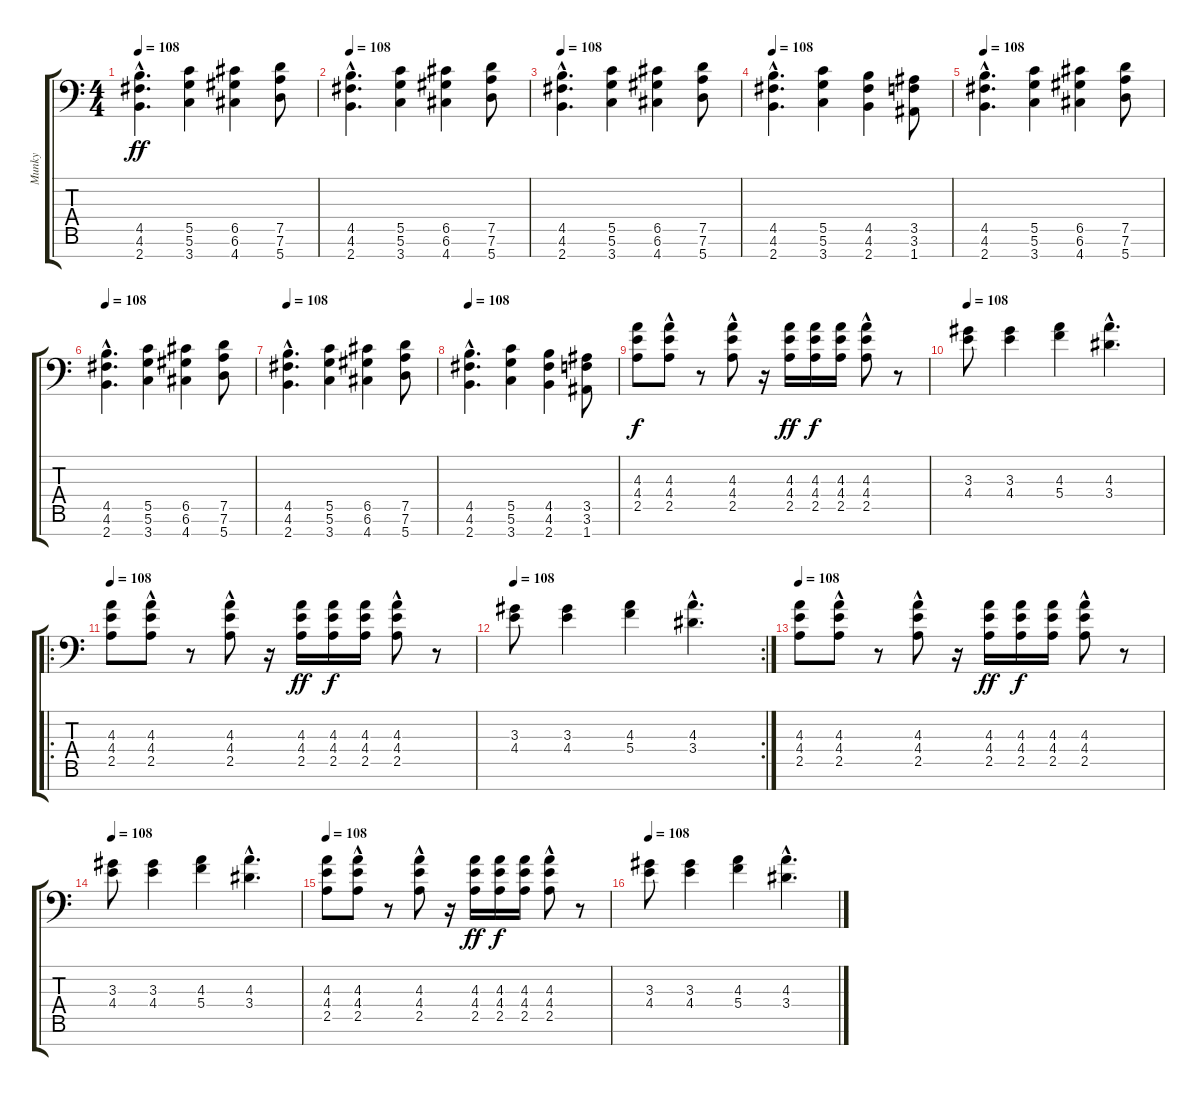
\track ("Munky" "Munky") {instrument distortionguitar}
\staff {score tabs}
\tuning (D4 A3 F3 C3 G2 D2 A1) {hide}
\ts (4 4)
\tempo 108
\clef f4
\ks c
(4.5{hac} 4.6{hac} 2.7{hac}).4{d dy ff} (5.5 5.6 3.7).4 (6.5 6.6 4.7).4 (7.5 7.6 5.7).8 |
\tempo 108
(4.5{hac} 4.6{hac} 2.7{hac}).4{d} (5.5 5.6 3.7).4 (6.5 6.6 4.7).4 (7.5 7.6 5.7).8 |
\tempo 108
(4.5{hac} 4.6{hac} 2.7{hac}).4{d} (5.5 5.6 3.7).4 (6.5 6.6 4.7).4 (7.5 7.6 5.7).8 |
\tempo 108
(4.5{hac} 4.6{hac} 2.7{hac}).4{d} (5.5 5.6 3.7).4 (4.5 4.6 2.7).4 (3.5 3.6 1.7).8 |
\tempo 108
(4.5{hac} 4.6{hac} 2.7{hac}).4{d} (5.5 5.6 3.7).4 (6.5 6.6 4.7).4 (7.5 7.6 5.7).8 |
\tempo 108
(4.5{hac} 4.6{hac} 2.7{hac}).4{d} (5.5 5.6 3.7).4 (6.5 6.6 4.7).4 (7.5 7.6 5.7).8 |
\tempo 108
(4.5{hac} 4.6{hac} 2.7{hac}).4{d} (5.5 5.6 3.7).4 (6.5 6.6 4.7).4 (7.5 7.6 5.7).8 |
\tempo 108
(4.5{hac} 4.6{hac} 2.7{hac}).4{d} (5.5 5.6 3.7).4 (4.5 4.6 2.7).4 (3.5 3.6 1.7).8 |
(4.3 4.4 2.5).8{dy f} (4.3{hac} 4.4{hac} 2.5{hac}).8 r.8 (4.3{hac} 4.4{hac} 2.5{hac}).8 r.16 (4.3 4.4 2.5).16{dy ff} (4.3 4.4 2.5).16{dy f} (4.3 4.4 2.5).16 (4.3{hac} 4.4{hac} 2.5{hac}).8 r.8 |
\tempo 108
(3.3 4.4).8 (3.3 4.4).4 (4.3 5.4).4 (4.3{hac} 3.4{hac}).4{d} |
\ro
\tempo 108
(4.3 4.4 2.5).8 (4.3{hac} 4.4{hac} 2.5{hac}).8 r.8 (4.3{hac} 4.4{hac} 2.5{hac}).8 r.16 (4.3 4.4 2.5).16{dy ff} (4.3 4.4 2.5).16{dy f} (4.3 4.4 2.5).16 (4.3{hac} 4.4{hac} 2.5{hac}).8 r.8 |
\rc 2
\tempo 108
(3.3 4.4).8 (3.3 4.4).4 (4.3 5.4).4 (4.3{hac} 3.4{hac}).4{d} |
\tempo 108
(4.3 4.4 2.5).8 (4.3{hac} 4.4{hac} 2.5{hac}).8 r.8 (4.3{hac} 4.4{hac} 2.5{hac}).8 r.16 (4.3 4.4 2.5).16{dy ff} (4.3 4.4 2.5).16{dy f} (4.3 4.4 2.5).16 (4.3{hac} 4.4{hac} 2.5{hac}).8 r.8 |
\tempo 108
(3.3 4.4).8 (3.3 4.4).4 (4.3 5.4).4 (4.3{hac} 3.4{hac}).4{d} |
\tempo 108
(4.3 4.4 2.5).8 (4.3{hac} 4.4{hac} 2.5{hac}).8 r.8 (4.3{hac} 4.4{hac} 2.5{hac}).8 r.16 (4.3 4.4 2.5).16{dy ff} (4.3 4.4 2.5).16{dy f} (4.3 4.4 2.5).16 (4.3{hac} 4.4{hac} 2.5{hac}).8 r.8 |
\tempo 108
(3.3 4.4).8 (3.3 4.4).4 (4.3 5.4).4 (4.3{hac} 3.4{hac}).4{d}
